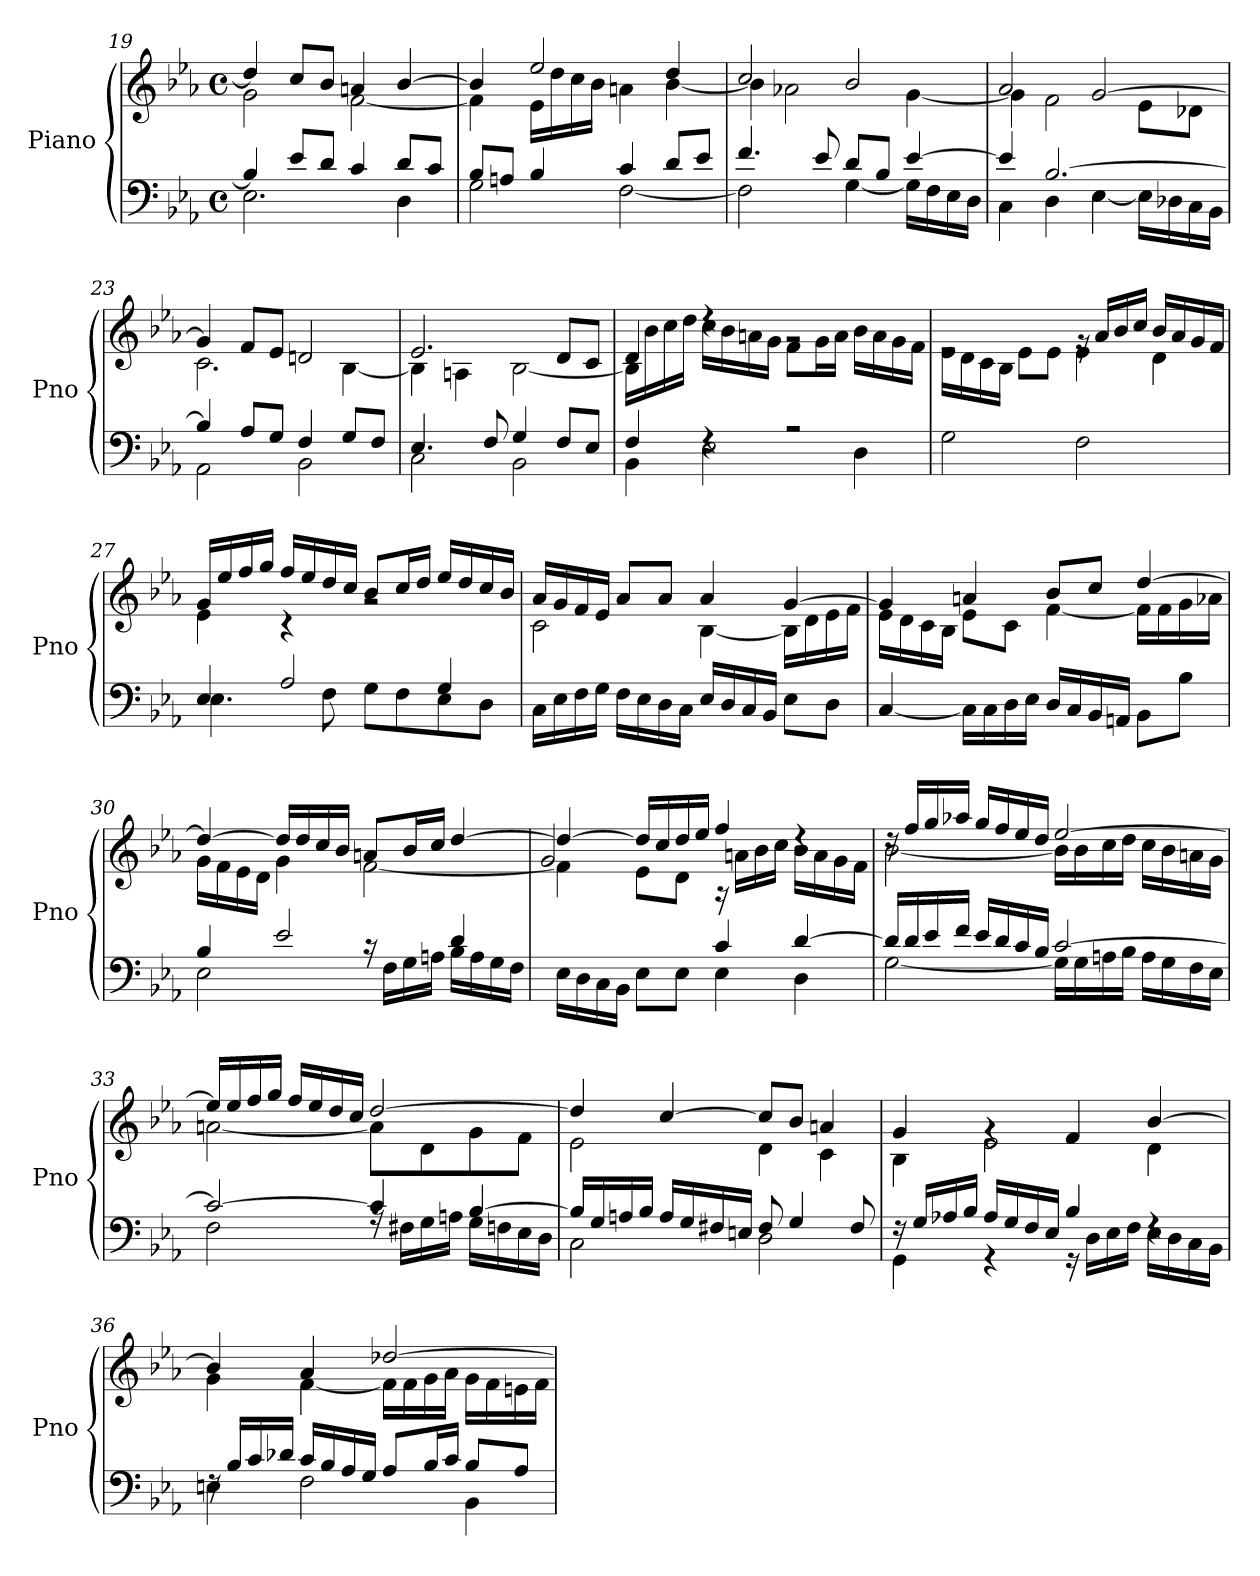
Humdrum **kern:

**kern	**kern
*part1	*part1
*staff2	*staff1
*I"Piano	*
*I'Pno	*
!!LO:LB:g=z
*clefF4	*clefG2
*k[b-e-a-]	*k[b-e-a-]
*M4/4	*M4/4
*met(c)	*met(c)
=19	=19
*^	*^
4B-/]	2.E-\	4dd/]	2g\
8e-/L	.	8cc/L	.
8d/J	.	8b-/J	.
4c/	.	4an/	[2f\
8d/L	4D\	[4b-/	.
8c/J	.	.	.
=20	=20	=20	=20
8B-/L	2G\	4b-/]	4f\]
8An/J	.	.	.
4B-/	.	2ee-/	16e-\LL
.	.	.	16dd\
.	.	.	16cc\
.	.	.	16b-\JJ
4c/	[2F\	.	4an\
8d/L	.	4dd/	[4b-\
8e-/J	.	.	.
=21	=21	=21	=21
4.f/	2F\]	2cc/	4b-\]
.	.	.	2a-X\
8e-/	.	.	.
8d/L	[4G\	2b-/	.
8B-/J	.	.	.
[4e-/	16G\LL]	.	[4g\
.	16F\	.	.
.	16E-\	.	.
.	16D\JJ	.	.
=22	=22	=22	=22
4e-/]	4C\	2a-/	4g\]
[2.B-/	4D\	.	2f\
.	[4E-\	[2g/	.
.	16E-\LL]	.	8e-\L
.	16D-X\	.	.
.	16C\	.	8d-X\J
.	16BB-\JJ	.	.
=23	=23	=23	=23
4B-/]	2AA-\	4g/]	2.c\
8A-/L	.	8f/L	.
8G/J	.	8e-/J	.
4F/	2BB-\	2dn/	.
8G/L	.	.	[4B-\
8F/J	.	.	.
!!LO:LB:g=z	!!
=24	=24	=24	=24
4.E-/	2C\	2.e-/	4B-\]
.	.	.	4An\
8F/	.	.	.
4G/	2BB-\	.	[2B-\
8F/L	.	8d/L	.
8E-/J	.	8c/J	.
=25	=25	=25	=25
4F/	4BB-\	4d/	16B-\LL]
.	.	.	16b-\
.	.	.	16cc\
.	.	.	16dd\JJ
4rF	2E-\	4rdd	16cc\LL
.	.	.	16b-\
.	.	.	16an\
.	.	.	16g\JJ
2r	.	2rg	8f\L
.	.	.	16g\L
.	.	.	16a\JJ
.	4D\	.	16b-\LL
.	.	.	16a\
.	.	.	16g\
.	.	.	16f\JJ
*v	*v	*	*
=26	=26	=26
2G\	2re	16e-\LL
.	.	16d\
.	.	16c\
.	.	16B-\JJ
.	.	8e-\L
.	.	8e-\J
2F\	16rg	4e-\
.	16a-/LL	.
.	16b-/	.
.	16cc/JJ	.
.	16b-/LL	4d\
.	16a-/	.
.	16g/	.
.	16f/JJ	.
!!LO:PB:g=z	!!
=27	=27	=27
*^	*	*
4E-/	4.E-\	16g/LL	4e-\
.	.	16ee-/	.
.	.	16ff/	.
.	.	16gg/JJ	.
2A-/	.	16ff/LL	4r
.	.	16ee-/	.
.	8F\	16dd/	.
.	.	16cc/JJ	.
.	8G\L	8b-/L	2rg
.	8F\	16cc/L	.
.	.	16dd/JJ	.
4G/	8E-\	16ee-/LL	.
.	.	16dd/	.
.	8D\J	16cc/	.
.	.	16b-/JJ	.
*v	*v	*	*
=28	=28	=28
16C\LL	16a-/LL	2c\
16E-\	16g/	.
16F\	16f/	.
16G\JJ	16e-/JJ	.
16F\LL	8a-/L	.
16E-\	.	.
16D\	8a-/J	.
16C\JJ	.	.
16E-/LL	4a-/	[4B-\
16D/	.	.
16C/	.	.
16BB-/JJ	.	.
8E-\L	[4g/	16B-\LL]
.	.	16d\
8D\J	.	16e-\
.	.	16f\JJ
=29	=29	=29
[4C/	4g/]	16e-\LL
.	.	16d\
.	.	16c\
.	.	16B-\JJ
16C\LL]	4an/	8e-\L
16C\	.	.
16D\	.	8c\J
16E-\JJ	.	.
16D/LL	8b-/L	[4f\
16C/	.	.
16BB-/	8cc/J	.
16AAn/JJ	.	.
8BB-\L	[4dd/	16f\LL]
.	.	16f\
8B-\J	.	16g\
.	.	16a-X\JJ
!!LO:LB:g=z	!!
=30	=30	=30
*^	*	*
4B-/	2E-\	4dd/_	16g\LL
.	.	.	16f\
.	.	.	16e-\
.	.	.	16d\JJ
2e-/	.	16dd/LL]	4g\
.	.	16dd/	.
.	.	16cc/	.
.	.	16b-/JJ	.
.	16rc	8an/L	[2f\
.	16F\LL	.	.
.	16G\	16b-/L	.
.	16An\JJ	16cc/JJ	.
4d/	16B-\LL	[4dd/	.
.	16A\	.	.
.	16G\	.	.
.	16F\JJ	.	.
=31	=31	=31	=31
*	*	*	*^
2ryy	16E-\LL	4dd/_	4f\]	2g/
.	16D\	.	.	.
.	16C\	.	.	.
.	16BB-\JJ	.	.	.
.	8E-\L	16dd/LL]	8e-\L	.
.	.	16cc/	.	.
.	8E-\J	16dd/	8d\J	.
.	.	16ee-/JJ	.	.
4c/	4E-\	4ff/	2ryy	16rA
.	.	.	.	16an\LL
.	.	.	.	16b-\
.	.	.	.	16cc\JJ
[4d/	4D\	4rdd	.	16b-\LL
.	.	.	.	16a\
.	.	.	.	16g\
.	.	.	.	16f\JJ
*	*	*	*v	*v
=32	=32	=32	=32
16d/LL]	[2G\	16rdd	[2b-\
16d/	.	16ff/LL	.
16e-/	.	16gg/	.
16f/JJ	.	16aa-X/JJ	.
16e-/LL	.	16gg/LL	.
16d/	.	16ff/	.
16c/	.	16ee-/	.
16B-/JJ	.	16dd/JJ	.
[2c/	16G\LL]	[2ee-/	16b-\LL]
.	16G\	.	16b-\
.	16An\	.	16cc\
.	16B-\JJ	.	16dd\JJ
.	16A\LL	.	16cc\LL
.	16G\	.	16b-\
.	16F\	.	16an\
.	16E-\JJ	.	16g\JJ
!!LO:LB:g=z	!!
=33	=33	=33	=33
2c/_	2F\	16ee-/LL]	[2an\
.	.	16ee-/	.
.	.	16ff/	.
.	.	16gg/JJ	.
.	.	16ff/LL	.
.	.	16ee-/	.
.	.	16dd/	.
.	.	16cc/JJ	.
4c/]	16rA	[2dd/	8a\L]
.	16F#X\LL	.	.
.	16G\	.	8d\
.	16An\JJ	.	.
[4B-/	16G\LL	.	8g\
.	16Fn\	.	.
.	16E-\	.	8f\J
.	16D\JJ	.	.
=34	=34	=34	=34
16B-/LL]	2C\	4dd/]	2e-\
16G/	.	.	.
16An/	.	.	.
16B-/JJ	.	.	.
16A/LL	.	[4cc/	.
16G/	.	.	.
16F#X/	.	.	.
16En/JJ	.	.	.
8F#/	2D\	8cc/L]	4d\
4G/	.	8b-/J	.
.	.	4an/	4c\
8F#/	.	.	.
=35	=35	=35	=35
16rF	4GG\	4g/	4B-\
16G/LL	.	.	.
16A-X/	.	.	.
16B-/JJ	.	.	.
16A-/LL	4r	4rg	2e-\
16G/	.	.	.
16F/	.	.	.
16E-/JJ	.	.	.
4B-/	16r	4f/	.
.	16D\LL	.	.
.	16E-\	.	.
.	16F\JJ	.	.
4rF	16E-\LL	[4b-/	4d\
.	16D\	.	.
.	16C\	.	.
.	16BB-\JJ	.	.
!!LO:LB:g=z	!!
=36	=36	=36	=36
16rF	4En\	4b-/]	4g\
16B-/LL	.	.	.
16c/	.	.	.
16d-X/JJ	.	.	.
16c/LL	2F\	4a-/	[4f\
16B-/	.	.	.
16A-/	.	.	.
16G/JJ	.	.	.
8A-/L	.	[2dd-X/	16f\LL]
.	.	.	16f\
16B-/L	.	.	16g\
16c/JJ	.	.	16a-\JJ
8B-/L	4BB-\	.	16g\LL
.	.	.	16f\
8A-/J	.	.	16en\
.	.	.	16f\JJ
*v	*v	*	*
*	*v	*v
=	=
*-	*-
